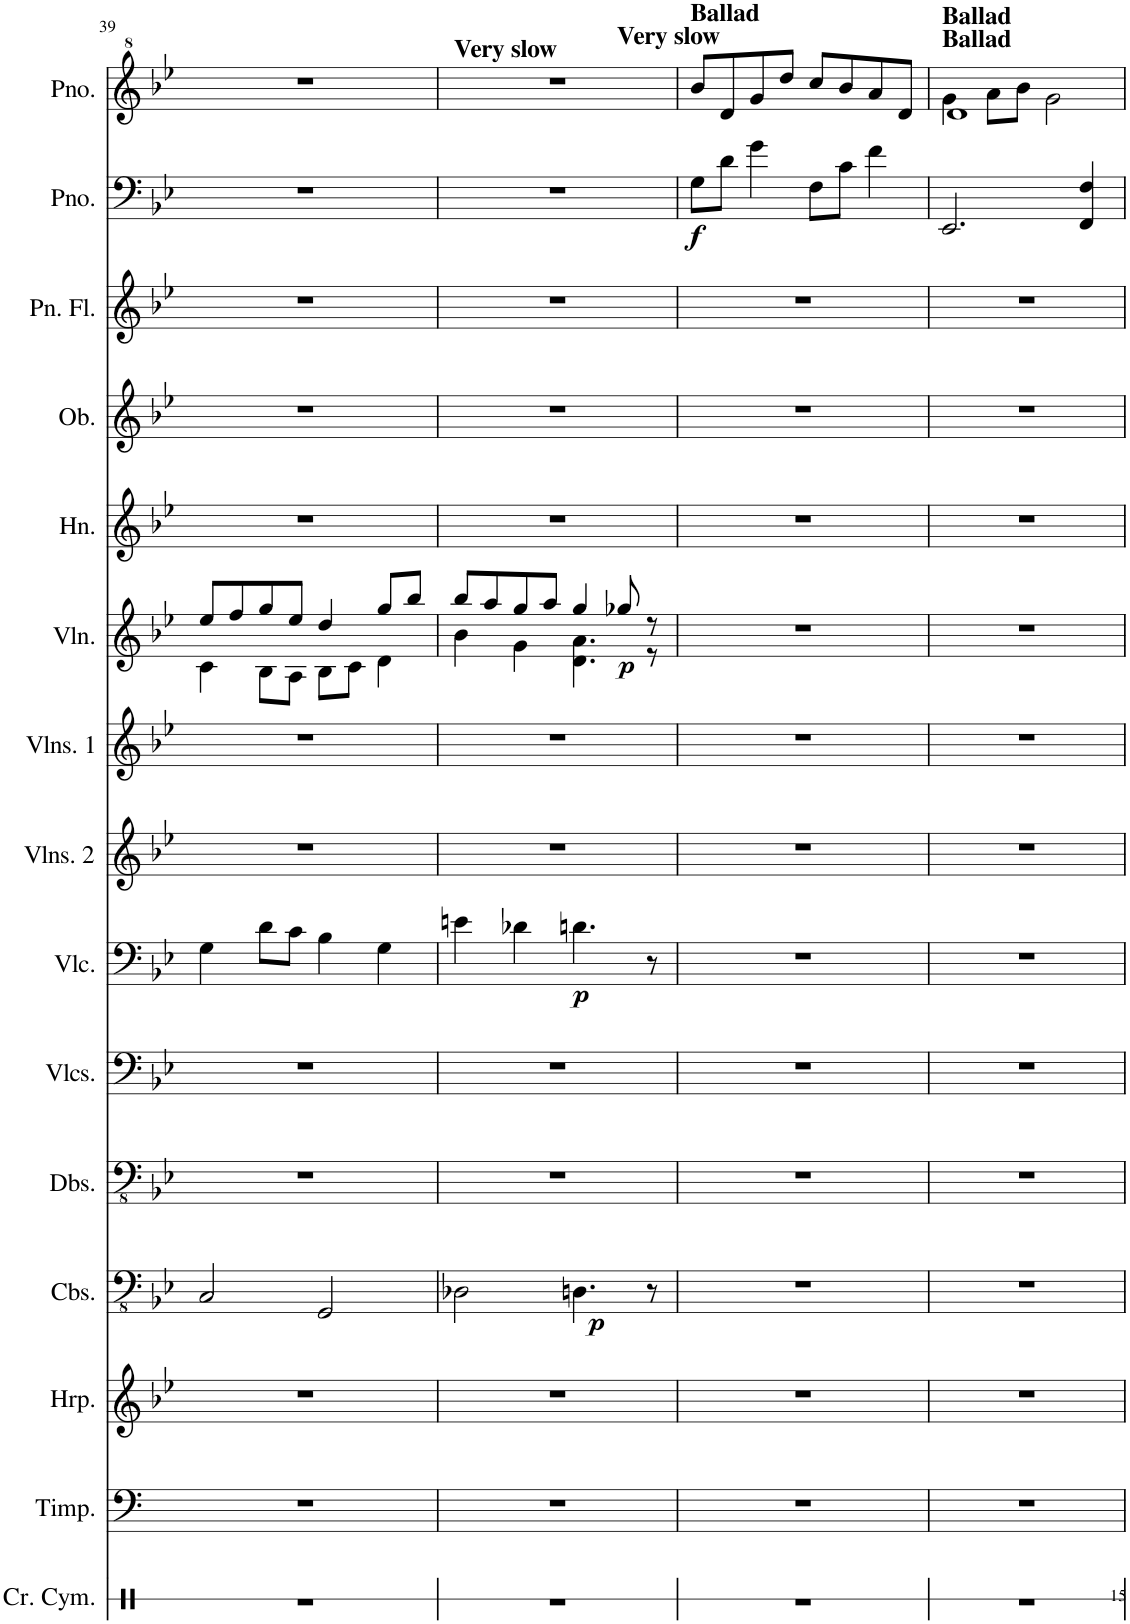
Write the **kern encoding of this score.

**kern	**kern	**kern	**kern	**dynam	**kern	**kern	**kern	**dynam	**kern	**kern	**kern	**dynam	**kern	**kern	**kern	**kern	**dynam	**kern
*part15	*part14	*part13	*part12	*part12	*part11	*part10	*part9	*part9	*part8	*part7	*part6	*part6	*part5	*part4	*part3	*part2	*part2	*part1
*staff15	*staff14	*staff13	*staff12	*staff12	*staff11	*staff10	*staff9	*staff9	*staff8	*staff7	*staff6	*staff6	*staff5	*staff4	*staff3	*staff2	*staff2	*staff1
*I"Crash Cymbal	*I"Timpani	*I"Harp	*I"Contrabasses	*	*I"Double Basses	*I"Violoncellos	*I"Violoncello	*	*I"Violins 2	*I"Violins 1	*I"Violin	*	*I"Horn	*I"Oboe	*I"Pan Flute	*I"Piano	*	*I"Piano
*I'Cr. Cym.	*I'Timp.	*I'Hrp.	*I'Cbs.	*	*I'Dbs.	*I'Vlcs.	*I'Vlc.	*	*I'Vlns. 2	*I'Vlns. 1	*I'Vln.	*	*I'Hn.	*I'Ob.	*I'Pn. Fl.	*I'Pno.	*	*I'Pno.
!!LO:PB:g=z
*clefX	*clefF4	*clefG2	*clefFv4	*	*clefFv4	*clefF4	*clefF4	*	*clefG2	*clefG2	*clefG2	*	*clefG2	*clefG2	*clefG2	*clefF4	*	*clefG^2
*	*	*	*	*	*	*	*	*	*	*	*	*	*Trd4c7	*	*	*	*	*
*k[]	*k[]	*k[b-e-]	*k[b-e-]	*	*k[b-e-]	*k[b-e-]	*k[b-e-]	*	*k[b-e-]	*k[b-e-]	*k[b-e-]	*	*k[b-e-]	*k[b-e-]	*k[b-e-]	*k[b-e-]	*	*k[b-e-]
*M4/4	*M4/4	*M4/4	*M4/4	*	*M4/4	*M4/4	*M4/4	*	*M4/4	*M4/4	*M4/4	*	*M4/4	*M4/4	*M4/4	*M4/4	*	*M4/4
=39	=39	=39	=39	=39	=39	=39	=39	=39	=39	=39	=39	=39	=39	=39	=39	=39	=39	=39
*	*	*	*	*	*	*	*	*	*	*	*^	*	*	*	*	*	*	*
1r	1r	1r	2CC/	.	1r	1r	4G\	.	1r	1r	8ee-/L	4c\	.	1r	1r	1r	1r	.	1r
.	.	.	.	.	.	.	.	.	.	.	8ff/	.	.	.	.	.	.	.	.
.	.	.	.	.	.	.	8d\L	.	.	.	8gg/	8B-\L	.	.	.	.	.	.	.
.	.	.	.	.	.	.	8c\J	.	.	.	8ee-/J	8A\J	.	.	.	.	.	.	.
.	.	.	2GGG/	.	.	.	4B-\	.	.	.	4dd/	8B-\L	.	.	.	.	.	.	.
.	.	.	.	.	.	.	.	.	.	.	.	8c\J	.	.	.	.	.	.	.
.	.	.	.	.	.	.	4G\	.	.	.	8gg/L	4d\	.	.	.	.	.	.	.
.	.	.	.	.	.	.	.	.	.	.	8bb-/J	.	.	.	.	.	.	.	.
=40	=40	=40	=40	=40	=40	=40	=40	=40	=40	=40	=40	=40	=40	=40	=40	=40	=40	=40	=40
!	!	!	!	!	!	!	!	!	!	!	!	!	!	!	!	!	!	!	!LO:TX:a:B:t=Very slow
*	*	*	*	*	*	*	*	*	*	*	*	*	*	*	*	*	*	*	*^
1r	1r	1r	2DD-X\	.	1r	1r	4en\	.	1r	1r	8bb-/L	4b-\	.	1r	1r	1r	1r	.	1r	2.ryy
.	.	.	.	.	.	.	.	.	.	.	8aa/	.	.	.	.	.	.	.	.	.
.	.	.	.	.	.	.	4d-X\	.	.	.	8gg/	4g\	.	.	.	.	.	.	.	.
.	.	.	.	.	.	.	.	.	.	.	8aa/J	.	.	.	.	.	.	.	.	.
!	!	!	!	!LO:DY:b	!	!	!	!LO:DY:b	!	!	!	!	!	!	!	!	!	!	!	!
.	.	.	4.DDn\	p	.	.	4.dn\	p	.	.	4gg/	4.d\ 4.a\	.	.	.	.	.	.	.	.
!	!	!	!	!	!	!	!	!	!	!	!	!	!	!	!	!	!	!	!	!LO:TX:a:B:t=Very slow
!	!	!	!	!	!	!	!	!	!	!	!	!	!LO:DY:b	!	!	!	!	!	!	!
.	.	.	.	.	.	.	.	.	.	.	8gg-X/	.	p	.	.	.	.	.	.	4ryy
.	.	.	8r	.	.	.	8r	.	.	.	8r	8r	.	.	.	.	.	.	.	.
=41	=41	=41	=41	=41	=41	=41	=41	=41	=41	=41	=41	=41	=41	=41	=41	=41	=41	=41	=41	=41
!	!	!	!	!	!	!	!	!	!	!	!	!	!	!	!	!	!	!	!LO:TX:a:B:t=Ballad	!
!	!	!	!	!	!	!	!	!	!	!	!	!	!	!	!	!	!	!LO:DY:b	!	!
*	*	*	*	*	*	*	*	*	*	*	*v	*v	*	*	*	*	*	*	*v	*v
1r	1r	1r	1r	.	1r	1r	1r	.	1r	1r	1r	.	1r	1r	1r	8G\L	f	8bb-/L
.	.	.	.	.	.	.	.	.	.	.	.	.	.	.	.	8d\J	.	8dd/
.	.	.	.	.	.	.	.	.	.	.	.	.	.	.	.	4g\	.	8gg/
.	.	.	.	.	.	.	.	.	.	.	.	.	.	.	.	.	.	8ddd/J
.	.	.	.	.	.	.	.	.	.	.	.	.	.	.	.	8F\L	.	8ccc/L
.	.	.	.	.	.	.	.	.	.	.	.	.	.	.	.	8c\J	.	8bb-/
.	.	.	.	.	.	.	.	.	.	.	.	.	.	.	.	4f\	.	8aa/
.	.	.	.	.	.	.	.	.	.	.	.	.	.	.	.	.	.	8dd/J
=42	=42	=42	=42	=42	=42	=42	=42	=42	=42	=42	=42	=42	=42	=42	=42	=42	=42	=42
*	*	*	*	*	*	*	*	*	*	*	*	*	*	*	*	*	*	*^
!	!	!	!	!	!	!	!	!	!	!	!	!	!	!	!	!	!	!LO:TX:a:B:t=Ballad	!
!	!	!	!	!	!	!	!	!	!	!	!	!	!	!	!	!	!	!LO:TX:a:B:t=Ballad	!
1r	1r	1r	1r	.	1r	1r	1r	.	1r	1r	1r	.	1r	1r	1r	2.EE-/	.	1dd	4gg\
.	.	.	.	.	.	.	.	.	.	.	.	.	.	.	.	.	.	.	8aa\L
.	.	.	.	.	.	.	.	.	.	.	.	.	.	.	.	.	.	.	8bb-\J
.	.	.	.	.	.	.	.	.	.	.	.	.	.	.	.	.	.	.	2gg\
.	.	.	.	.	.	.	.	.	.	.	.	.	.	.	.	4FF/ 4F/	.	.	.
*	*	*	*	*	*	*	*	*	*	*	*	*	*	*	*	*	*	*v	*v
=	=	=	=	=	=	=	=	=	=	=	=	=	=	=	=	=	=	=
*-	*-	*-	*-	*-	*-	*-	*-	*-	*-	*-	*-	*-	*-	*-	*-	*-	*-	*-
